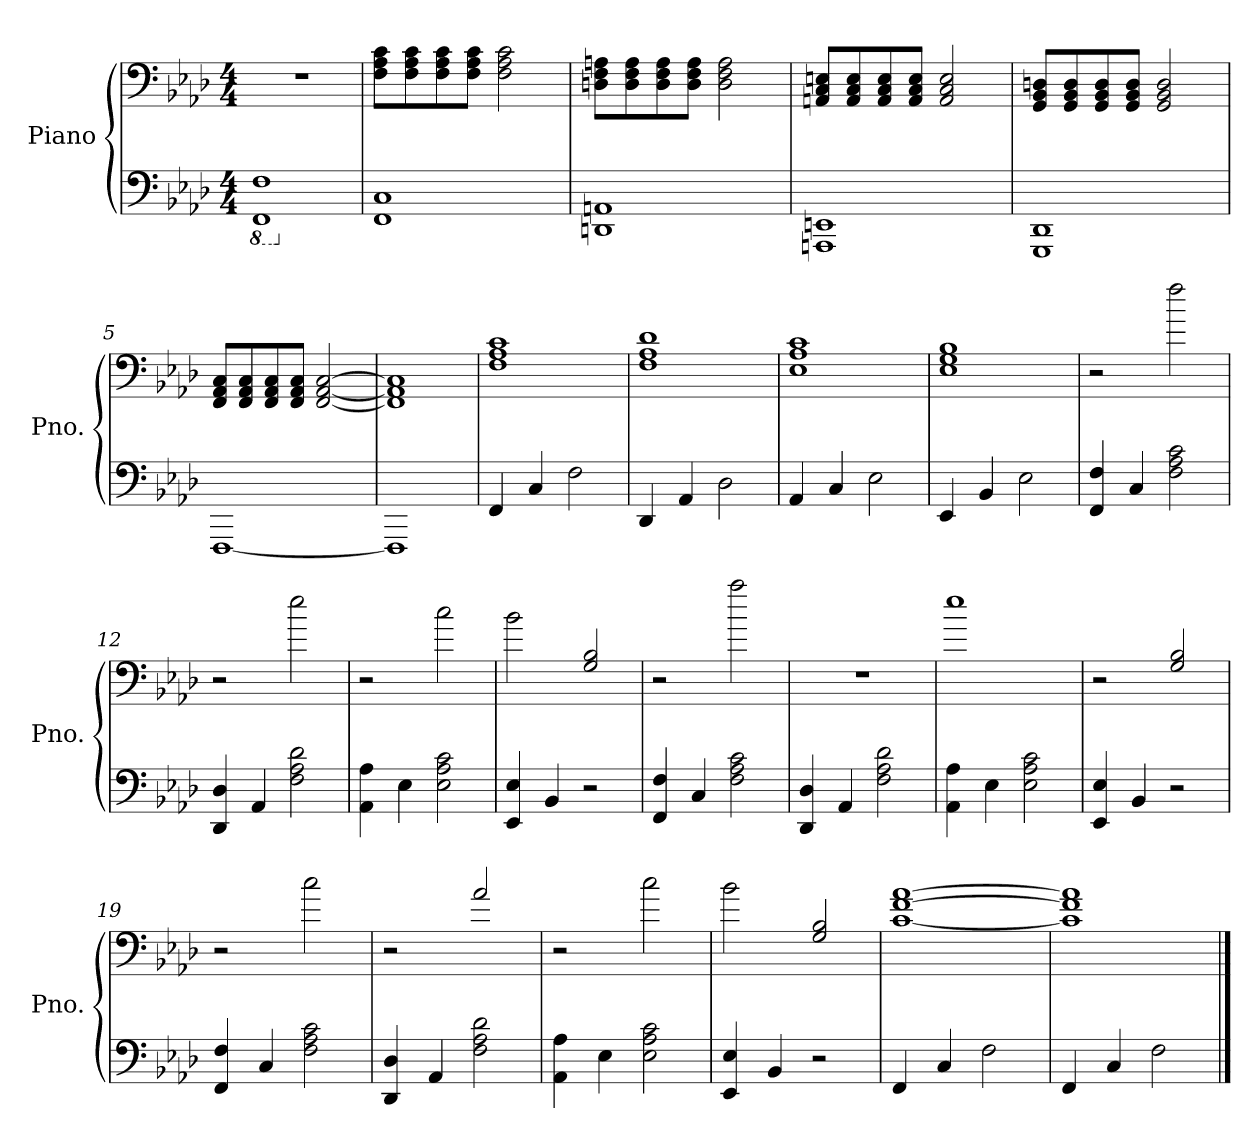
**kern	**kern
*part1	*part1
*staff2	*staff1
*I"Piano	*
*I'Pno.	*
*clefF4	*clefF4
*k[b-e-a-d-]	*k[b-e-a-d-]
*M4/4	*M4/4
*8ba	*
=	=
1FFF 1FF	1r
=1	=1
*X8ba	*
1FF 1C	8F\ 8A-\ 8c\L
.	8F\ 8A-\ 8c\
.	8F\ 8A-\ 8c\
.	8F\ 8A-\ 8c\J
.	2F\ 2A-\ 2c\
=2	=2
1DDn 1AAn	8Dn\ 8F\ 8An\L
.	8D\ 8F\ 8A\
.	8D\ 8F\ 8A\
.	8D\ 8F\ 8A\J
.	2D\ 2F\ 2A\
=3	=3
1AAAn 1EEn	8AAn/ 8C/ 8En/L
.	8AA/ 8C/ 8E/
.	8AA/ 8C/ 8E/
.	8AA/ 8C/ 8E/J
.	2AA/ 2C/ 2E/
=4	=4
1GGG 1DD-	8GG/ 8BB-/ 8Dn/L
.	8GG/ 8BB-/ 8D/
.	8GG/ 8BB-/ 8D/
.	8GG/ 8BB-/ 8D/J
.	2GG/ 2BB-/ 2D/
!!LO:LB:g=z
=5	=5
[1FFF	8FF/ 8AA-/ 8C/L
.	8FF/ 8AA-/ 8C/
.	8FF/ 8AA-/ 8C/
.	8FF/ 8AA-/ 8C/J
.	[2FF/ [2AA-/ [2C/
=6	=6
1FFF]	1FF] 1AA-] 1C]
=7	=7
4FF/	1F 1A- 1c
4C/	.
2F\	.
=8	=8
4DD-/	1F 1A- 1d-
4AA-/	.
2D-\	.
=9	=9
4AA-/	1E- 1A- 1c
4C/	.
2E-\	.
!!LO:LB:g=z
=10	=10
4EE-/	1E- 1G 1B-
4BB-/	.
2E-\	.
=11	=11
4FF/ 4F/	2r
4C/	.
2F\ 2A-\ 2c\	2ff\
=12	=12
4DD-/ 4D-/	2r
4AA-/	.
2F\ 2A-\ 2d-\	2ee-\
=13	=13
4AA-\ 4A-\	2r
4E-\	.
2E-\ 2A-\ 2c\	2cc\
=14	=14
4EE-/ 4E-/	2b-\
4BB-/	.
2r	2G/ 2B-/
!!LO:LB:g=z
=15	=15
4FF/ 4F/	2r
4C/	.
2F\ 2A-\ 2c\	2aa-\
=16	=16
4DD-/ 4D-/	1r
4AA-/	.
2F\ 2A-\ 2d-\	.
=17	=17
4AA-\ 4A-\	1ee-
4E-\	.
2E-\ 2A-\ 2c\	.
=18	=18
4EE-/ 4E-/	2r
4BB-/	.
2r	2G/ 2B-/
=19	=19
4FF/ 4F/	2r
4C/	.
2F\ 2A-\ 2c\	2cc\
!!LO:LB:g=z
=20	=20
4DD-/ 4D-/	2r
4AA-/	.
2F\ 2A-\ 2d-\	2a-/
=21	=21
4AA-\ 4A-\	2r
4E-\	.
2E-\ 2A-\ 2c\	2cc\
=22	=22
4EE-/ 4E-/	2b-\
4BB-/	.
2r	2G/ 2B-/
=23	=23
4FF/	[1c [1f [1a-
4C/	.
2F\	.
=24	=24
4FF/	1c] 1f] 1a-]
4C/	.
2F\	.
==	==
*-	*-
